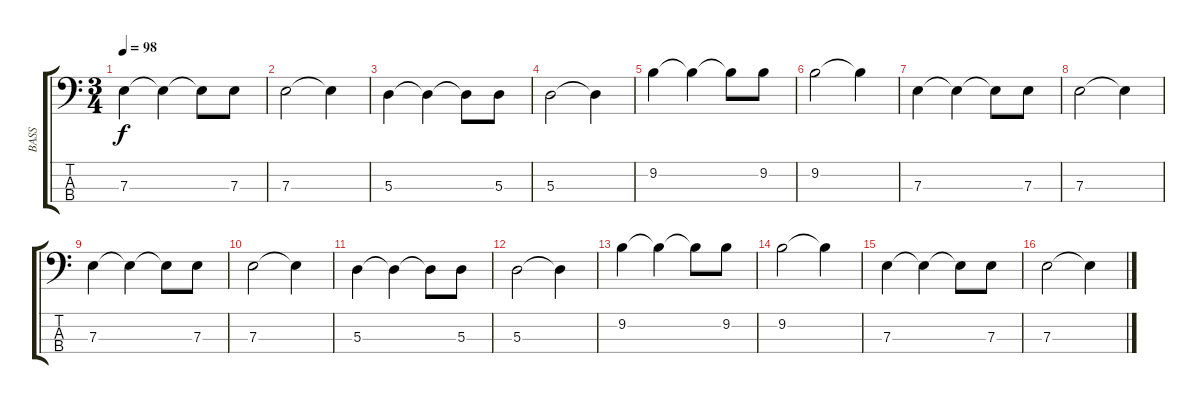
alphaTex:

\track ("BASS" "BASS") {instrument acousticguitarnylon}
\staff {score tabs}
\tuning (G2 D2 A1 E1) {hide}
\ts (3 4)
\tempo 98
\clef f4
\ks c
7.3.4{dy f} 7.3{t}.4 7.3{t}.8 7.3.8 |
7.3.2 7.3{t}.4 |
5.3.4 5.3{t}.4 5.3{t}.8 5.3.8 |
5.3.2 5.3{t}.4 |
9.2.4 9.2{t}.4 9.2{t}.8 9.2.8 |
9.2.2 9.2{t}.4 |
7.3.4 7.3{t}.4 7.3{t}.8 7.3.8 |
7.3.2 7.3{t}.4 |
7.3.4 7.3{t}.4 7.3{t}.8 7.3.8 |
7.3.2 7.3{t}.4 |
5.3.4 5.3{t}.4 5.3{t}.8 5.3.8 |
5.3.2 5.3{t}.4 |
9.2.4 9.2{t}.4 9.2{t}.8 9.2.8 |
9.2.2 9.2{t}.4 |
7.3.4 7.3{t}.4 7.3{t}.8 7.3.8 |
7.3.2 7.3{t}.4
